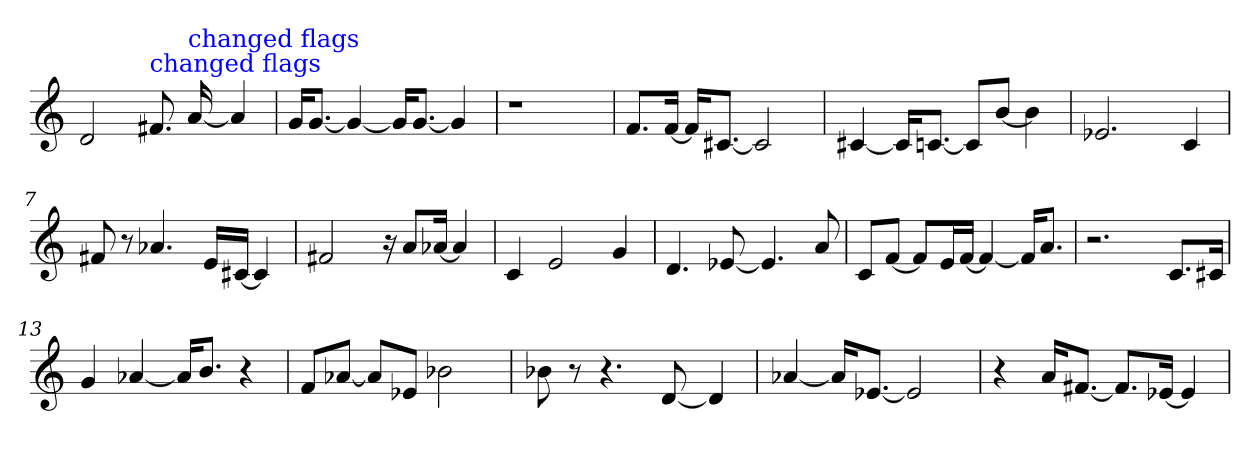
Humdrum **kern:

**kern
*part1
*staff1
*clefG2
=1
2d
!LO:TX:color=#0000FF:t=changed flags
8.f#Xi
!LO:TX:color=#0000FF:t=changed flags
[16ai
4a]
=2
16g/KL
[8.g/J
4g_
16g/KL]
[8.g/J
4g]
=3
1r
=4
8.f/L
[16f/Jk
16f/KL]
[8.c#X/J
2c#]
=5
[4c#X
16c#/KL]
[8.cn/J
8c/L]
[8b/J
4b]
=6
2.e-X
4c
=7
8f#X
8r
4.a-X
16e/LL
[16c#X/JJ
4c#]
=8
2f#X
16r
8a/L
[16a-X/Jk
4a-]
=9
4c
2e
4g
=10
4.d
[8e-X
4.e-]
8a
=11
8c/L
[8f/J
8f/L]
16e/L
[16f/JJ
4f_
16f/KL]
8.a/J
=12
2.r
8.c/L
16c#X/Jk
=13
4g
[4a-X
16a-/KL]
8.b/J
4r
=14
8f/L
[8a-X/J
8a-/L]
8e-X/J
2b-X
=15
8b-X
8r
4.r
[8d
4d]
=16
[4a-X
16a-/KL]
[8.e-X/J
2e-]
=17
4r
16a/KL
[8.f#X/J
8.f#/L]
[16e-X/Jk
4e-]
=
*-
